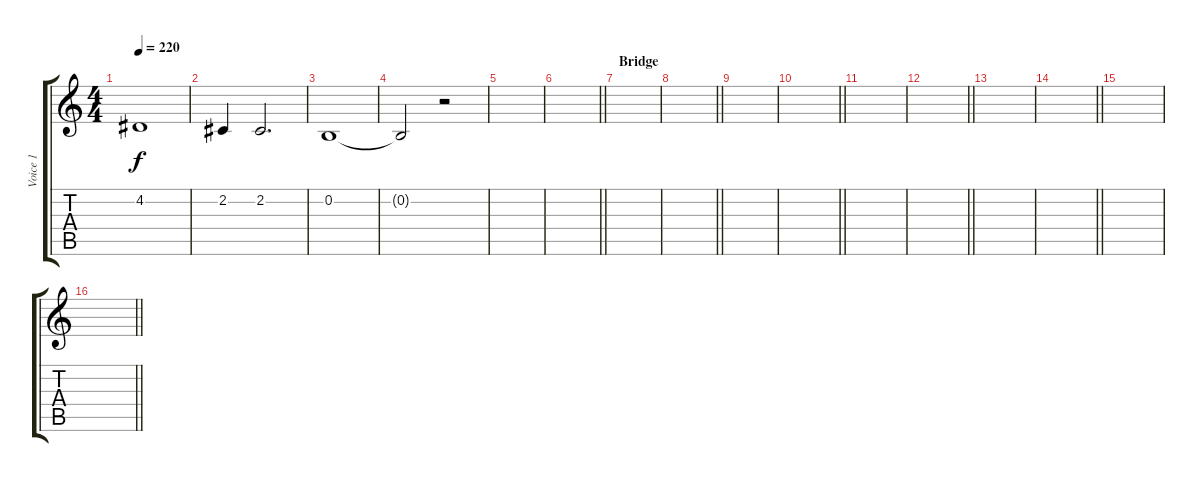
\track ("Voice 1" "Voice 1") {instrument englishhorn}
\staff {score tabs}
\tuning (E4 B3 G3 D3 A2 E2) {hide}
\ts (4 4)
\tempo 220
\clef g2
\ks c
4.2{t}.1{dy f} |
2.2.4 2.2.2{d} |
0.2.1 |
0.2{t}.2 r.2 |
|
\barLineRight lightlight
|
\section ("" "Bridge")
|
\barLineRight lightlight
|
|
\barLineRight lightlight
|
|
\barLineRight lightlight
|
|
\barLineRight lightlight
|
|
\barLineRight lightlight
